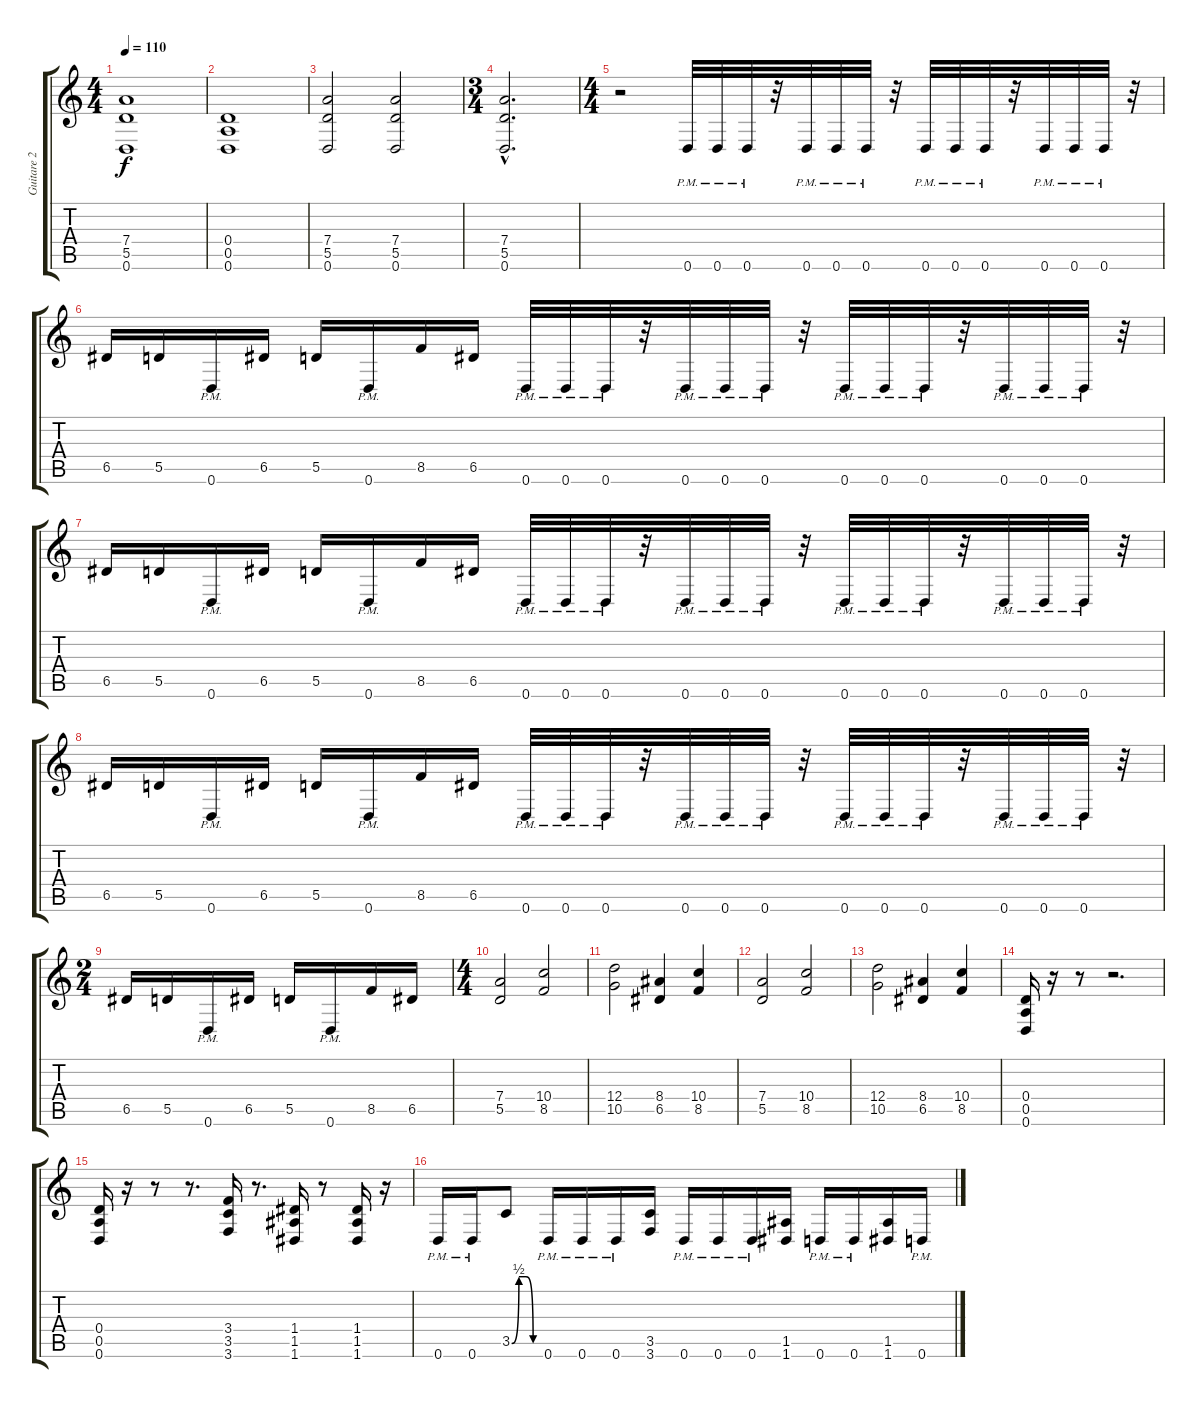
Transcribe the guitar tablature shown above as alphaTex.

\track ("Guitare 2" "Guitare 2") {instrument distortionguitar}
\staff {score tabs}
\tuning (E4 B3 G3 D3 A2 D2) {hide}
\ts (4 4)
\tempo 110
\clef g2
\ks c
(7.4 5.5 0.6).1{dy f instrument distortionguitar} |
(0.4 0.5 0.6).1 |
(7.4 5.5 0.6).2 (7.4 5.5 0.6).2 |
\ts (3 4)
(7.4{hac} 5.5{hac} 0.6{hac}).2{d} |
\ts (4 4)
\section ("" "")
r.2 0.6{pm}.32 0.6{pm}.32 0.6{pm}.32 r.32 0.6{pm}.32 0.6{pm}.32 0.6{pm}.32 r.32 0.6{pm}.32 0.6{pm}.32 0.6{pm}.32 r.32 0.6{pm}.32 0.6{pm}.32 0.6{pm}.32 r.32 |
6.5.16 5.5.16 0.6{pm}.16 6.5.16 5.5.16 0.6{pm}.16 8.5.16 6.5.16 0.6{pm}.32 0.6{pm}.32 0.6{pm}.32 r.32 0.6{pm}.32 0.6{pm}.32 0.6{pm}.32 r.32 0.6{pm}.32 0.6{pm}.32 0.6{pm}.32 r.32 0.6{pm}.32 0.6{pm}.32 0.6{pm}.32 r.32 |
6.5.16 5.5.16 0.6{pm}.16 6.5.16 5.5.16 0.6{pm}.16 8.5.16 6.5.16 0.6{pm}.32 0.6{pm}.32 0.6{pm}.32 r.32 0.6{pm}.32 0.6{pm}.32 0.6{pm}.32 r.32 0.6{pm}.32 0.6{pm}.32 0.6{pm}.32 r.32 0.6{pm}.32 0.6{pm}.32 0.6{pm}.32 r.32 |
6.5.16 5.5.16 0.6{pm}.16 6.5.16 5.5.16 0.6{pm}.16 8.5.16 6.5.16 0.6{pm}.32 0.6{pm}.32 0.6{pm}.32 r.32 0.6{pm}.32 0.6{pm}.32 0.6{pm}.32 r.32 0.6{pm}.32 0.6{pm}.32 0.6{pm}.32 r.32 0.6{pm}.32 0.6{pm}.32 0.6{pm}.32 r.32 |
\ts (2 4)
6.5.16 5.5.16 0.6{pm}.16 6.5.16 5.5.16 0.6{pm}.16 8.5.16 6.5.16 |
\ts (4 4)
\section ("" "")
(7.4 5.5).2 (10.4 8.5).2 |
(12.4 10.5).2 (8.4 6.5).4 (10.4 8.5).4 |
(7.4 5.5).2 (10.4 8.5).2 |
(12.4 10.5).2 (8.4 6.5).4 (10.4 8.5).4 |
\section ("" "")
(0.4 0.5 0.6).16 r.16 r.8 r.2{d} |
(0.4 0.5 0.6).16 r.16 r.8 r.8{d} (3.4 3.5 3.6).16 r.8{d} (1.4 1.5 1.6).16 r.8 (1.4 1.5 1.6).16 r.16 |
0.6{pm}.16 0.6{pm}.16 3.5{be (custom 0 0 15 2 30 2 45 0 60 0)}.8 0.6{pm}.16 0.6{pm}.16 0.6{pm}.16 (3.5 3.6).16 0.6{pm}.16 0.6{pm}.16 0.6{pm}.16 (1.5 1.6).16 0.6{pm}.16 0.6{pm}.16 (1.5 1.6).16 0.6{pm}.16
